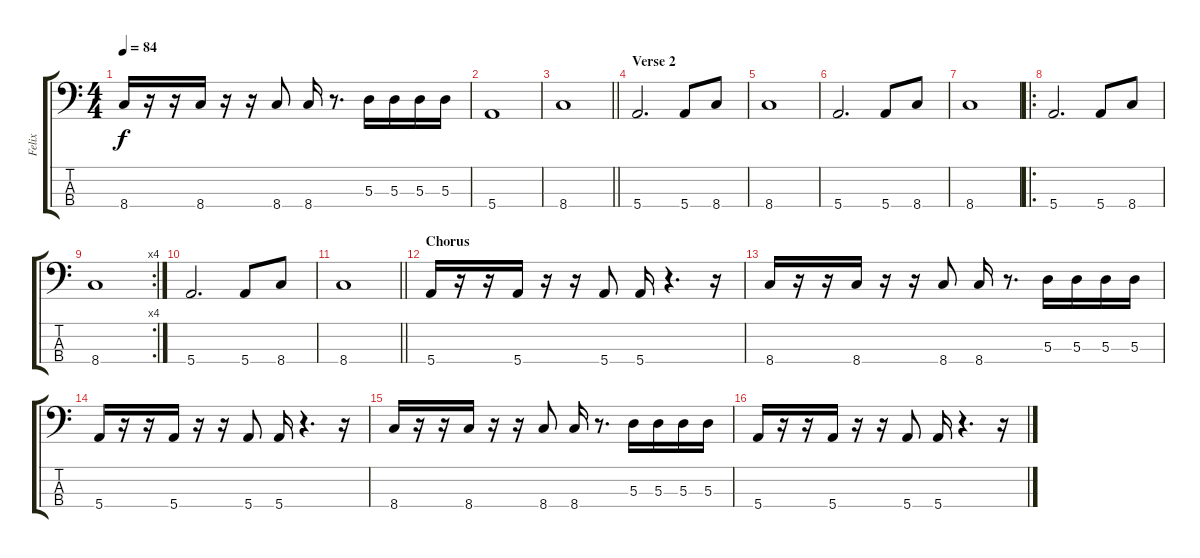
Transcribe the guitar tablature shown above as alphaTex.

\track ("Felix" "Felix") {instrument electricbassfinger}
\staff {score tabs}
\tuning (G2 D2 A1 E1) {hide}
\ts (4 4)
\tempo 84
\clef f4
\ks c
8.4.16{dy f} r.16 r.16 8.4.16 r.16 r.16 8.4.8 8.4.16 r.8{d} 5.3.16 5.3.16 5.3.16 5.3.16 |
5.4.1 |
\barLineRight lightlight
8.4.1 |
\section ("" "Verse 2")
5.4.2{d} 5.4.8 8.4.8 |
8.4.1 |
5.4.2{d} 5.4.8 8.4.8 |
8.4.1 |
\ro
5.4.2{d} 5.4.8 8.4.8 |
\rc 4
8.4.1 |
5.4.2{d} 5.4.8 8.4.8 |
\barLineRight lightlight
8.4.1 |
\section ("" "Chorus")
5.4.16 r.16 r.16 5.4.16 r.16 r.16 5.4.8 5.4.16 r.4{d} r.16 |
8.4.16 r.16 r.16 8.4.16 r.16 r.16 8.4.8 8.4.16 r.8{d} 5.3.16 5.3.16 5.3.16 5.3.16 |
5.4.16 r.16 r.16 5.4.16 r.16 r.16 5.4.8 5.4.16 r.4{d} r.16 |
8.4.16 r.16 r.16 8.4.16 r.16 r.16 8.4.8 8.4.16 r.8{d} 5.3.16 5.3.16 5.3.16 5.3.16 |
5.4.16 r.16 r.16 5.4.16 r.16 r.16 5.4.8 5.4.16 r.4{d} r.16
